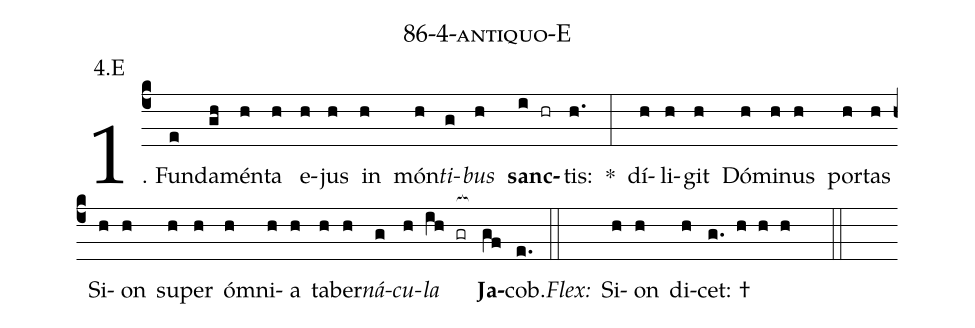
name: 86-4-antiquo-E;
annotation: 4.E;
%%
(c4)1. Fun(e)da(gh)mén(h)ta(h) e(h)jus(h) in(h) món(h)<i>ti</i>(g)<i>bus</i>(h) <b>sanc</b>(i hr)tis:(h.) *(:) dí(h)li(h)git(h) Dó(h)mi(h)nus(h) por(h)tas(h) Si(h)on(h) su(h)per(h) óm(h)ni(h)a(h) ta(h)ber(h)<i>ná</i>(g)<i>cu</i>(h)<i>la</i>(ih gr[ocb:1{]) <b>Ja</b>(gf[ocb:0}])cob.(e.) (::)
<i>Flex:</i>()  Si(h)on(h) di(h)cet: †(g. h h h  ::)
